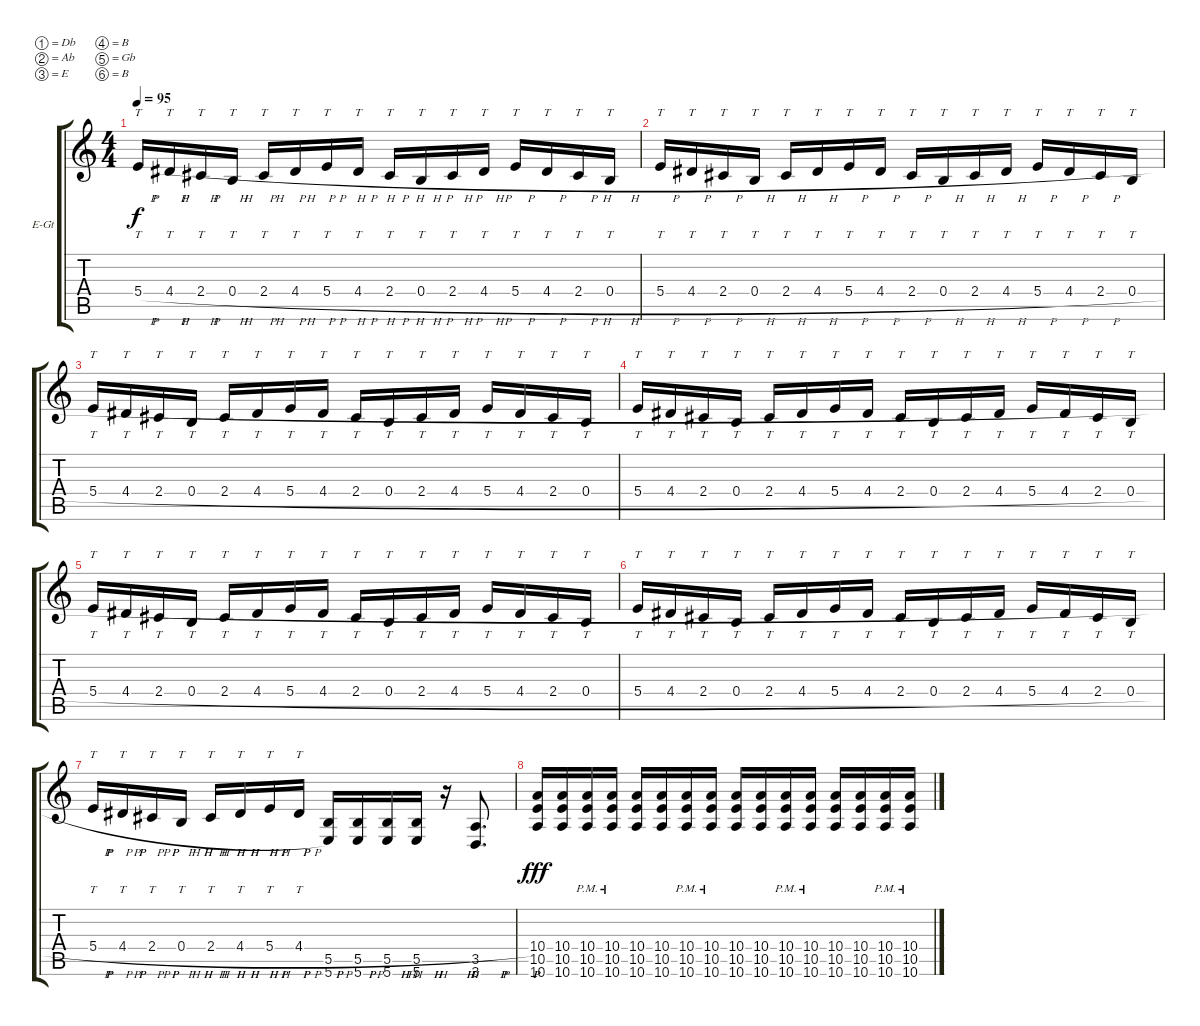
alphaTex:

\defaultSystemsLayout 4
\bracketExtendMode groupsimilarinstruments
\firstSystemTrackNameOrientation horizontal
\otherSystemsTrackNameOrientation horizontal
\track ("Electric Guitar" "E-Gt") {instrument overdrivenguitar}
\staff {score tabs}
\tuning (Db4 Ab3 E3 B2 Gb2 B1)
\ts (4 4)
\tempo 95
\clef g2
\ks c
5.4{h}.16{tt dy f} 4.4{h}.16{tt} 2.4{h}.16{tt} 0.4{h}.16{tt} 2.4{h}.16{tt} 4.4{h}.16{tt} 5.4{h}.16{tt} 4.4{h}.16{tt} 2.4{h}.16{tt} 0.4{h}.16{tt} 2.4{h}.16{tt} 4.4{h}.16{tt} 5.4{h}.16{tt} 4.4{h}.16{tt} 2.4{h}.16{tt} 0.4{h}.16{tt} |
5.4{h}.16{tt} 4.4{h}.16{tt} 2.4{h}.16{tt} 0.4{h}.16{tt} 2.4{h}.16{tt} 4.4{h}.16{tt} 5.4{h}.16{tt} 4.4{h}.16{tt} 2.4{h}.16{tt} 0.4{h}.16{tt} 2.4{h}.16{tt} 4.4{h}.16{tt} 5.4{h}.16{tt} 4.4{h}.16{tt} 2.4{h}.16{tt} 0.4{h}.16{tt} |
5.4{h}.16{tt} 4.4{h}.16{tt} 2.4{h}.16{tt} 0.4{h}.16{tt} 2.4{h}.16{tt} 4.4{h}.16{tt} 5.4{h}.16{tt} 4.4{h}.16{tt} 2.4{h}.16{tt} 0.4{h}.16{tt} 2.4{h}.16{tt} 4.4{h}.16{tt} 5.4{h}.16{tt} 4.4{h}.16{tt} 2.4{h}.16{tt} 0.4{h}.16{tt} |
5.4{h}.16{tt} 4.4{h}.16{tt} 2.4{h}.16{tt} 0.4{h}.16{tt} 2.4{h}.16{tt} 4.4{h}.16{tt} 5.4{h}.16{tt} 4.4{h}.16{tt} 2.4{h}.16{tt} 0.4{h}.16{tt} 2.4{h}.16{tt} 4.4{h}.16{tt} 5.4{h}.16{tt} 4.4{h}.16{tt} 2.4{h}.16{tt} 0.4{h}.16{tt} |
5.4{h}.16{tt} 4.4{h}.16{tt} 2.4{h}.16{tt} 0.4{h}.16{tt} 2.4{h}.16{tt} 4.4{h}.16{tt} 5.4{h}.16{tt} 4.4{h}.16{tt} 2.4{h}.16{tt} 0.4{h}.16{tt} 2.4{h}.16{tt} 4.4{h}.16{tt} 5.4{h}.16{tt} 4.4{h}.16{tt} 2.4{h}.16{tt} 0.4{h}.16{tt} |
5.4{h}.16{tt} 4.4{h}.16{tt} 2.4{h}.16{tt} 0.4{h}.16{tt} 2.4{h}.16{tt} 4.4{h}.16{tt} 5.4{h}.16{tt} 4.4{h}.16{tt} 2.4{h}.16{tt} 0.4{h}.16{tt} 2.4{h}.16{tt} 4.4{h}.16{tt} 5.4{h}.16{tt} 4.4{h}.16{tt} 2.4{h}.16{tt} 0.4{h}.16{tt} |
5.4{h}.16{tt} 4.4{h}.16{tt} 2.4{h}.16{tt} 0.4{h}.16{tt} 2.4{h}.16{tt} 4.4{h}.16{tt} 5.4{h}.16{tt} 4.4{h}.16{tt} (5.5 5.6).16 (5.5 5.6).16 (5.5 5.6).16 (5.5 5.6).16 r.16 (3.5 3.6).8{d} |
(10.4 10.5 10.6).16{dy fff} (10.4 10.5 10.6).16 (10.4{pm} 10.5{pm} 10.6{pm}).16 (10.4{pm} 10.5{pm} 10.6{pm}).16 (10.4 10.5 10.6).16 (10.4 10.5 10.6).16 (10.4{pm} 10.5{pm} 10.6{pm}).16 (10.4{pm} 10.5{pm} 10.6{pm}).16 (10.4 10.5 10.6).16 (10.4 10.5 10.6).16 (10.4{pm} 10.5{pm} 10.6{pm}).16 (10.4{pm} 10.5{pm} 10.6{pm}).16 (10.4 10.5 10.6).16 (10.4 10.5 10.6).16 (10.4{pm} 10.5{pm} 10.6{pm}).16 (10.4{pm} 10.5{pm} 10.6{pm}).16
